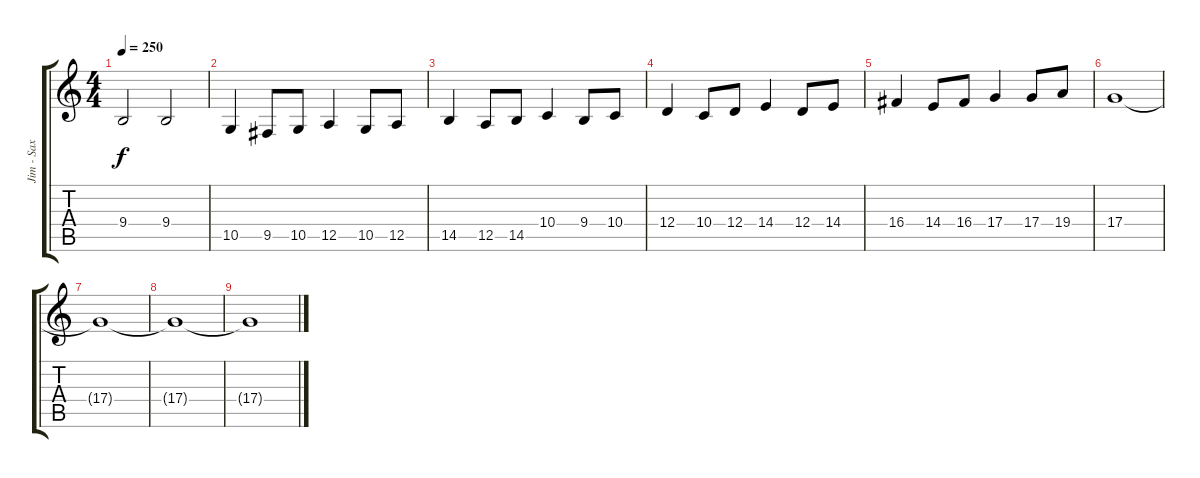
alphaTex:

\track ("Jim - Sax" "Jim - Sax") {instrument tenorsax}
\staff {score tabs}
\tuning (E4 B3 G3 D3 A2 E2) {hide}
\ts (4 4)
\tempo 250
\clef g2
\ks c
9.4.2{dy f} 9.4.2 |
10.5.4 9.5.8 10.5.8 12.5.4 10.5.8 12.5.8 |
14.5.4 12.5.8 14.5.8 10.4.4 9.4.8 10.4.8 |
12.4.4 10.4.8 12.4.8 14.4.4 12.4.8 14.4.8 |
16.4.4 14.4.8 16.4.8 17.4.4 17.4.8 19.4.8 |
17.4.1 |
17.4{t}.1 |
17.4{t}.1 |
17.4{t}.1
